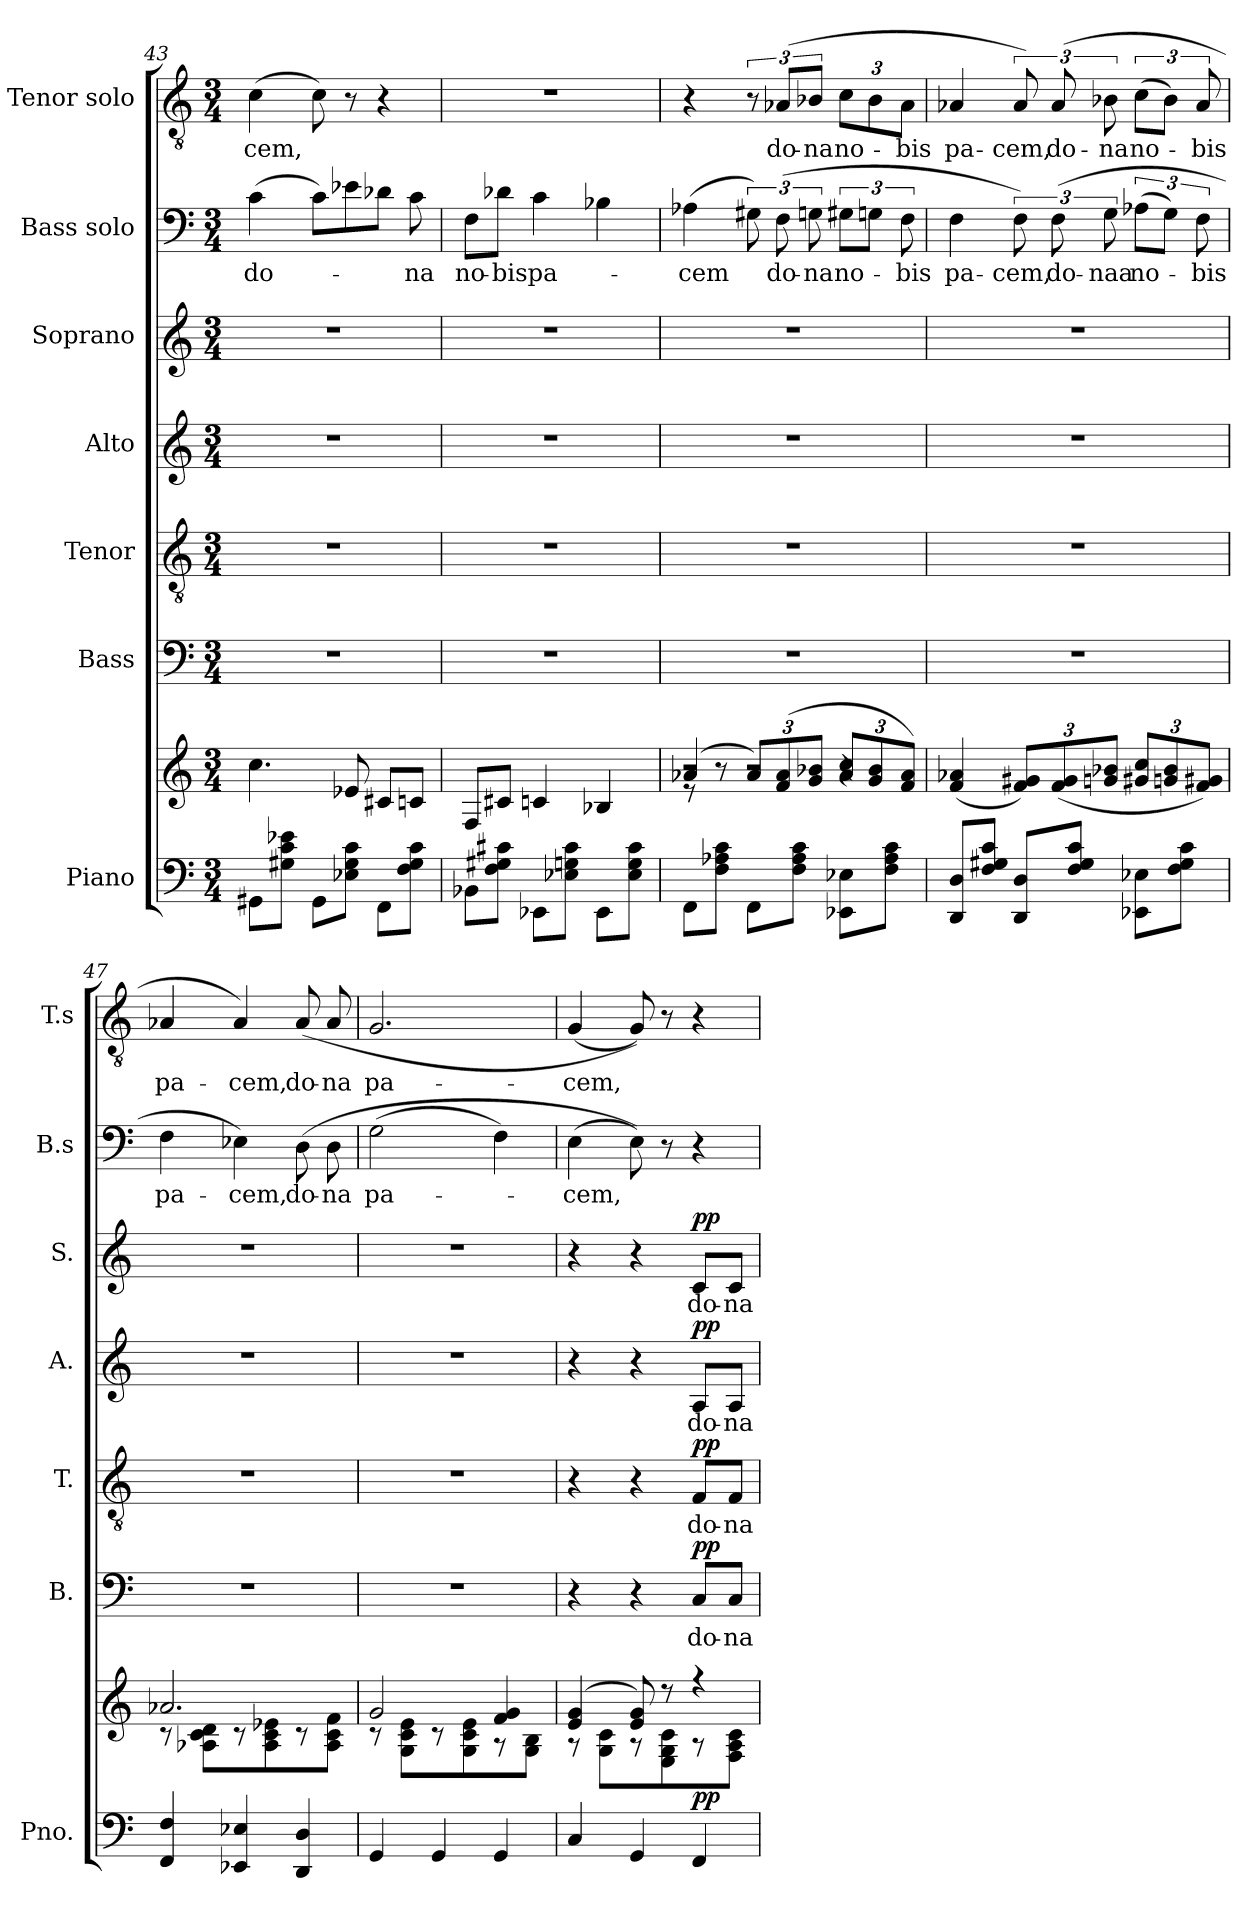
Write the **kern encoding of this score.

**kern	**kern	**dynam	**kern	**text	**dynam	**kern	**text	**dynam	**kern	**text	**dynam	**kern	**text	**dynam	**kern	**text	**kern	**text
*part7	*part7	*part7	*part6	*part6	*part6	*part5	*part5	*part5	*part4	*part4	*part4	*part3	*part3	*part3	*part2	*part2	*part1	*part1
*staff8	*staff7	*staff7/8	*staff6	*staff6	*staff6	*staff5	*staff5	*staff5	*staff4	*staff4	*staff4	*staff3	*staff3	*staff3	*staff2	*staff2	*staff1	*staff1
*I"Piano	*	*	*I"Bass	*	*	*I"Tenor	*	*	*I"Alto	*	*	*I"Soprano	*	*	*I"Bass solo	*	*I"Tenor solo	*
*I'Pno.	*	*	*I'B.	*	*	*I'T.	*	*	*I'A.	*	*	*I'S.	*	*	*I'B.s	*	*I'T.s	*
*clefF4	*clefG2	*	*clefF4	*	*	*clefGv2	*	*	*clefG2	*	*	*clefG2	*	*	*clefF4	*	*clefGv2	*
*k[]	*k[]	*	*k[]	*	*	*k[]	*	*	*k[]	*	*	*k[]	*	*	*k[]	*	*k[]	*
*M3/4	*M3/4	*	*M3/4	*	*	*M3/4	*	*	*M3/4	*	*	*M3/4	*	*	*M3/4	*	*M3/4	*
=43	=43	=43	=43	=43	=43	=43	=43	=43	=43	=43	=43	=43	=43	=43	=43	=43	=43	=43
8GG#X\L	4.cc\	.	2.r	.	.	2.r	.	.	2.r	.	.	2.r	.	.	(4c\	do-	(4c\	-cem,
8G#X\ 8c\ 8e-X\J	.	.	.	.	.	.	.	.	.	.	.	.	.	.	.	.	.	.
8GG#\L	.	.	.	.	.	.	.	.	.	.	.	.	.	.	8c\L)	.	8c\)	.
8E-X\ 8G#\ 8c\J	8e-X/	.	.	.	.	.	.	.	.	.	.	.	.	.	8e-X\	.	8r	.
8FF\L	8c#X/L	.	.	.	.	.	.	.	.	.	.	.	.	.	8d-X\J	.	4r	.
8F\ 8G#\ 8c\J	8cn/J	.	.	.	.	.	.	.	.	.	.	.	.	.	8c\	-na	.	.
=44	=44	=44	=44	=44	=44	=44	=44	=44	=44	=44	=44	=44	=44	=44	=44	=44	=44	=44
8BB-X\L	8F/L	.	2.r	.	.	2.r	.	.	2.r	.	.	2.r	.	.	8F\L	no-	2.r	.
8F\ 8G#X\ 8c#X\J	8c#X/J	.	.	.	.	.	.	.	.	.	.	.	.	.	8d-X\J	-bis	.	.
8EE-X\L	4cn/	.	.	.	.	.	.	.	.	.	.	.	.	.	4c\	pa-	.	.
8E-X\ 8Gn\ 8c#\J	.	.	.	.	.	.	.	.	.	.	.	.	.	.	.	.	.	.
8EE-\L	4B-X/	.	.	.	.	.	.	.	.	.	.	.	.	.	4B-X\	.	.	.
8E-\ 8G\ 8c#\J	.	.	.	.	.	.	.	.	.	.	.	.	.	.	.	.	.	.
!!LO:PB:g=z
=45	=45	=45	=45	=45	=45	=45	=45	=45	=45	=45	=45	=45	=45	=45	=45	=45	=45	=45
*	*^	*	*	*	*	*	*	*	*	*	*	*	*	*	*	*	*	*
*	*	*^	*	*	*	*	*	*	*	*	*	*	*	*	*	*	*	*	*
8FF\L	(4a-X/	2r	8re	.	2.r	.	.	2.r	.	.	2.r	.	.	2.r	.	.	(4A-X\	-cem	4r	.
8F\ 8A-X\ 8c\J	.	.	8r	.	.	.	.	.	.	.	.	.	.	.	.	.	.	.	.	.
*	*Xbrackettup	*	*	*	*	*	*	*	*	*	*	*	*	*	*	*	*	*	*	*
8FF\L	12a-/L)	.	2r	.	.	.	.	.	.	.	.	.	.	.	.	.	12G#X\)	.	12r	.
.	(12f/ 12a-/	.	.	.	.	.	.	.	.	.	.	.	.	.	.	.	(12F\	do-	(12A-X/L	do-
8F\ 8A-\ 8c\J	.	.	.	.	.	.	.	.	.	.	.	.	.	.	.	.	.	.	.	.
.	12g/ 12b-X/J	.	.	.	.	.	.	.	.	.	.	.	.	.	.	.	12Gn\	-na	12B-X/J	-na
*	*	*	*	*	*	*	*	*	*	*	*	*	*	*	*	*	*	*	*Xbrackettup	*
8EE-X\ 8E-X\L	12a-/ 12cc/L	4r	.	.	.	.	.	.	.	.	.	.	.	.	.	.	12G#X\L	no-	12c\L	no-
.	12g/ 12b-/	.	.	.	.	.	.	.	.	.	.	.	.	.	.	.	12Gn\J	.	12B-\	.
8F\ 8A-\ 8c\J	.	.	.	.	.	.	.	.	.	.	.	.	.	.	.	.	.	.	.	.
.	12f/ 12a-/J)	.	.	.	.	.	.	.	.	.	.	.	.	.	.	.	12F\	-bis	12A-\J	-bis
*	*v	*v	*v	*	*	*	*	*	*	*	*	*	*	*	*	*	*	*	*	*
=46	=46	=46	=46	=46	=46	=46	=46	=46	=46	=46	=46	=46	=46	=46	=46	=46	=46	=46
8DD/ 8D/L	(4f/ 4a-X/	.	2.r	.	.	2.r	.	.	2.r	.	.	2.r	.	.	4F\	pa-	4A-X/	pa-
8F/ 8G#X/ 8c/J	.	.	.	.	.	.	.	.	.	.	.	.	.	.	.	.	.	.
*	*	*	*	*	*	*	*	*	*	*	*	*	*	*	*	*	*brackettup	*
8DD/ 8D/L	12f/ 12g#X/L)	.	.	.	.	.	.	.	.	.	.	.	.	.	12F\)	-cem,	12A-/)	-cem,
.	(12f/ 12g#/	.	.	.	.	.	.	.	.	.	.	.	.	.	(12F\	do-	(12A-/	do-
8F/ 8G#/ 8c/J	.	.	.	.	.	.	.	.	.	.	.	.	.	.	.	.	.	.
.	12gn/ 12b-X/J	.	.	.	.	.	.	.	.	.	.	.	.	.	12G\	-naa	12B-X\	-na
8EE-X\ 8E-X\L	12g#X/ 12cc/L	.	.	.	.	.	.	.	.	.	.	.	.	.	(12A-X\L	no-	(12c\L	no-
.	12gn/ 12b-/	.	.	.	.	.	.	.	.	.	.	.	.	.	12G\J)	.	12B-\J)	.
8F\ 8G#\ 8c\J	.	.	.	.	.	.	.	.	.	.	.	.	.	.	.	.	.	.
.	12f/ 12g#X/J)	.	.	.	.	.	.	.	.	.	.	.	.	.	12F\	-bis	12A-/	-bis
=47	=47	=47	=47	=47	=47	=47	=47	=47	=47	=47	=47	=47	=47	=47	=47	=47	=47	=47
*	*^	*	*	*	*	*	*	*	*	*	*	*	*	*	*	*	*	*
4FF/ 4F/	2.a-X/	8r	.	2.r	.	.	2.r	.	.	2.r	.	.	2.r	.	.	4F\	pa-	4A-X/	pa-
.	.	8A-X\ 8c\ 8d\L	.	.	.	.	.	.	.	.	.	.	.	.	.	.	.	.	.
4EE-X/ 4E-X/	.	8r	.	.	.	.	.	.	.	.	.	.	.	.	.	4E-X\)	-cem,	4A-/)	-cem,
.	.	8A-\ 8c\ 8e-X\	.	.	.	.	.	.	.	.	.	.	.	.	.	.	.	.	.
4DD/ 4D/	.	8r	.	.	.	.	.	.	.	.	.	.	.	.	.	(8D\	do-	(8A-/	do-
.	.	8A-\ 8c\ 8f\J	.	.	.	.	.	.	.	.	.	.	.	.	.	8D\	-na	8A-/	-na
=48	=48	=48	=48	=48	=48	=48	=48	=48	=48	=48	=48	=48	=48	=48	=48	=48	=48	=48	=48
4GG/	2g/	8r	.	2.r	.	.	2.r	.	.	2.r	.	.	2.r	.	.	(2G\	pa-	2.G/	pa-
.	.	8G\ 8c\ 8e\L	.	.	.	.	.	.	.	.	.	.	.	.	.	.	.	.	.
4GG/	.	8r	.	.	.	.	.	.	.	.	.	.	.	.	.	.	.	.	.
.	.	8G\ 8c\ 8e\	.	.	.	.	.	.	.	.	.	.	.	.	.	.	.	.	.
4GG/	4f/ 4g/	8r	.	.	.	.	.	.	.	.	.	.	.	.	.	4F\)	.	.	.
.	.	8G\ 8B\J	.	.	.	.	.	.	.	.	.	.	.	.	.	.	.	.	.
!!LO:LB:g=z
=49	=49	=49	=49	=49	=49	=49	=49	=49	=49	=49	=49	=49	=49	=49	=49	=49	=49	=49	=49
4C/	(4e/ 4g/	8r	.	4r	.	.	4r	.	.	4r	.	.	4r	.	.	(4E\	-cem,	(4G/	-cem,
.	.	8G\ 8c\L	.	.	.	.	.	.	.	.	.	.	.	.	.	.	.	.	.
4GG/	8e/ 8g/)	8r	.	4r	.	.	4r	.	.	4r	.	.	4r	.	.	8E\))	.	8G/))	.
.	8r	8E\ 8G\ 8c\	.	.	.	.	.	.	.	.	.	.	.	.	.	8r	.	8r	.
!	!	!	!LO:DY:a=2	!	!	!LO:DY:a	!	!	!LO:DY:a	!	!	!LO:DY:a	!	!	!LO:DY:a	!	!	!	!
4FF/	4r	8r	pp	8C/L	do-	pp	8F/L	do-	pp	8A/L	do-	pp	8c/L	do-	pp	4r	.	4r	.
.	.	8F\ 8A\ 8c\J	.	8C/J	-na	.	8F/J	-na	.	8A/J	-na	.	8c/J	-na-	.	.	.	.	.
*	*v	*v	*	*	*	*	*	*	*	*	*	*	*	*	*	*	*	*	*
=	=	=	=	=	=	=	=	=	=	=	=	=	=	=	=	=	=	=
*-	*-	*-	*-	*-	*-	*-	*-	*-	*-	*-	*-	*-	*-	*-	*-	*-	*-	*-
